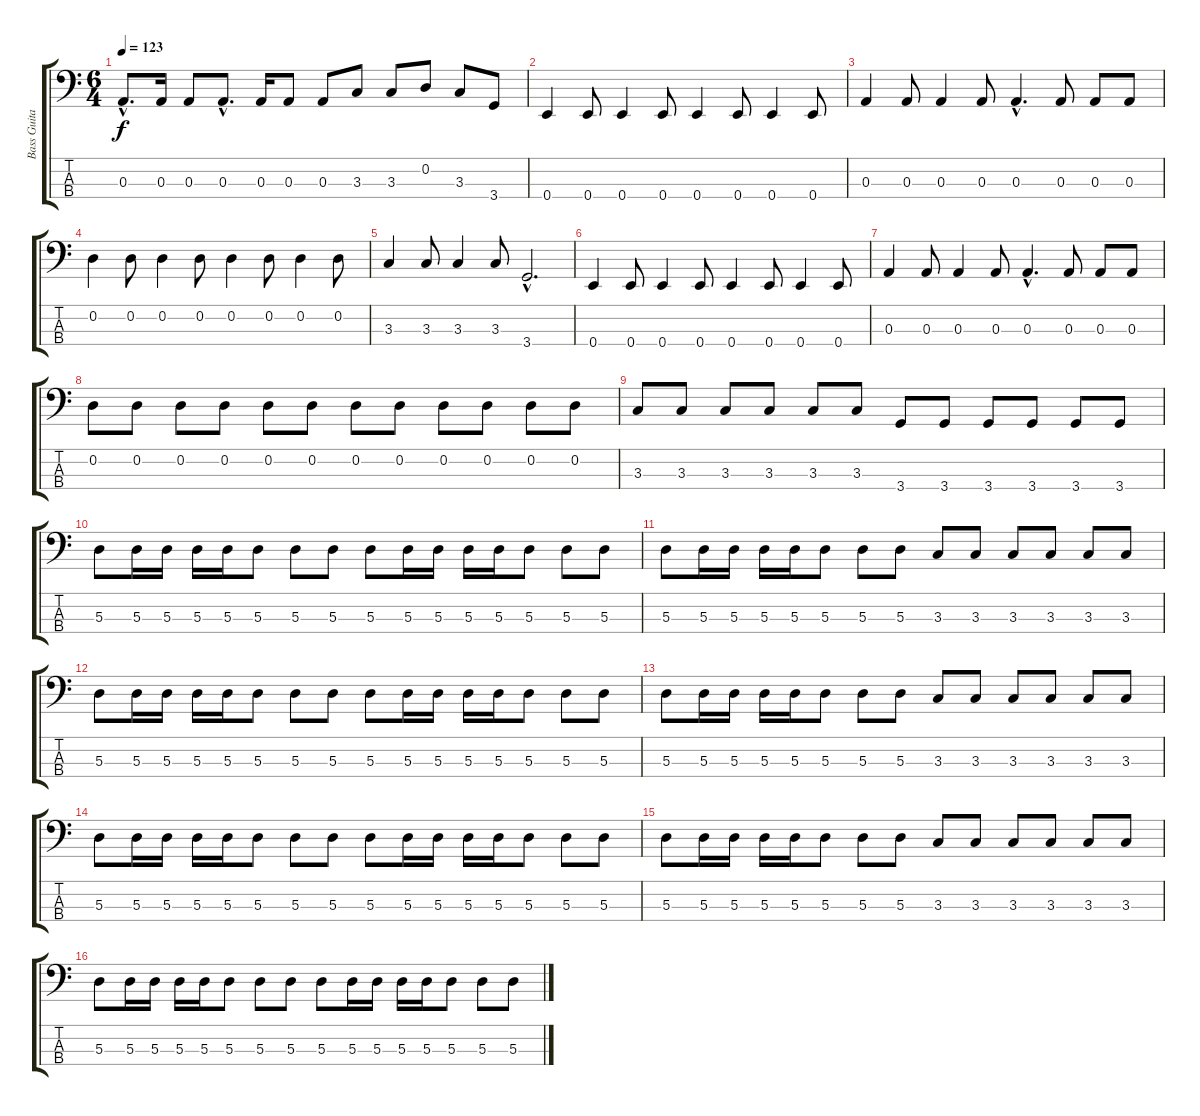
\track ("Bass Guitar" "Bass Guita") {instrument electricbassfinger}
\staff {score tabs}
\tuning (G2 D2 A1 E1) {hide}
\ts (6 4)
\tempo 123
\clef f4
\ks c
0.3{hac}.8{d dy f} 0.3.16 0.3.8 0.3{hac}.8{d} 0.3.16 0.3.8 0.3.8 3.3.8 3.3.8 0.2.8 3.3.8 3.4.8 |
0.4.4 0.4.8 0.4.4 0.4.8 0.4.4 0.4.8 0.4.4 0.4.8 |
0.3.4 0.3.8 0.3.4 0.3.8 0.3{hac}.4{d} 0.3.8 0.3.8 0.3.8 |
0.2.4 0.2.8 0.2.4 0.2.8 0.2.4 0.2.8 0.2.4 0.2.8 |
3.3.4 3.3.8 3.3.4 3.3.8 3.4{hac}.2{d} |
0.4.4 0.4.8 0.4.4 0.4.8 0.4.4 0.4.8 0.4.4 0.4.8 |
0.3.4 0.3.8 0.3.4 0.3.8 0.3{hac}.4{d} 0.3.8 0.3.8 0.3.8 |
0.2.8 0.2.8 0.2.8 0.2.8 0.2.8 0.2.8 0.2.8 0.2.8 0.2.8 0.2.8 0.2.8 0.2.8 |
3.3.8 3.3.8 3.3.8 3.3.8 3.3.8 3.3.8 3.4.8 3.4.8 3.4.8 3.4.8 3.4.8 3.4.8 |
5.3.8 5.3.16 5.3.16 5.3.16 5.3.16 5.3.8 5.3.8 5.3.8 5.3.8 5.3.16 5.3.16 5.3.16 5.3.16 5.3.8 5.3.8 5.3.8 |
5.3.8 5.3.16 5.3.16 5.3.16 5.3.16 5.3.8 5.3.8 5.3.8 3.3.8 3.3.8 3.3.8 3.3.8 3.3.8 3.3.8 |
5.3.8 5.3.16 5.3.16 5.3.16 5.3.16 5.3.8 5.3.8 5.3.8 5.3.8 5.3.16 5.3.16 5.3.16 5.3.16 5.3.8 5.3.8 5.3.8 |
5.3.8 5.3.16 5.3.16 5.3.16 5.3.16 5.3.8 5.3.8 5.3.8 3.3.8 3.3.8 3.3.8 3.3.8 3.3.8 3.3.8 |
5.3.8 5.3.16 5.3.16 5.3.16 5.3.16 5.3.8 5.3.8 5.3.8 5.3.8 5.3.16 5.3.16 5.3.16 5.3.16 5.3.8 5.3.8 5.3.8 |
5.3.8 5.3.16 5.3.16 5.3.16 5.3.16 5.3.8 5.3.8 5.3.8 3.3.8 3.3.8 3.3.8 3.3.8 3.3.8 3.3.8 |
5.3.8 5.3.16 5.3.16 5.3.16 5.3.16 5.3.8 5.3.8 5.3.8 5.3.8 5.3.16 5.3.16 5.3.16 5.3.16 5.3.8 5.3.8 5.3.8
